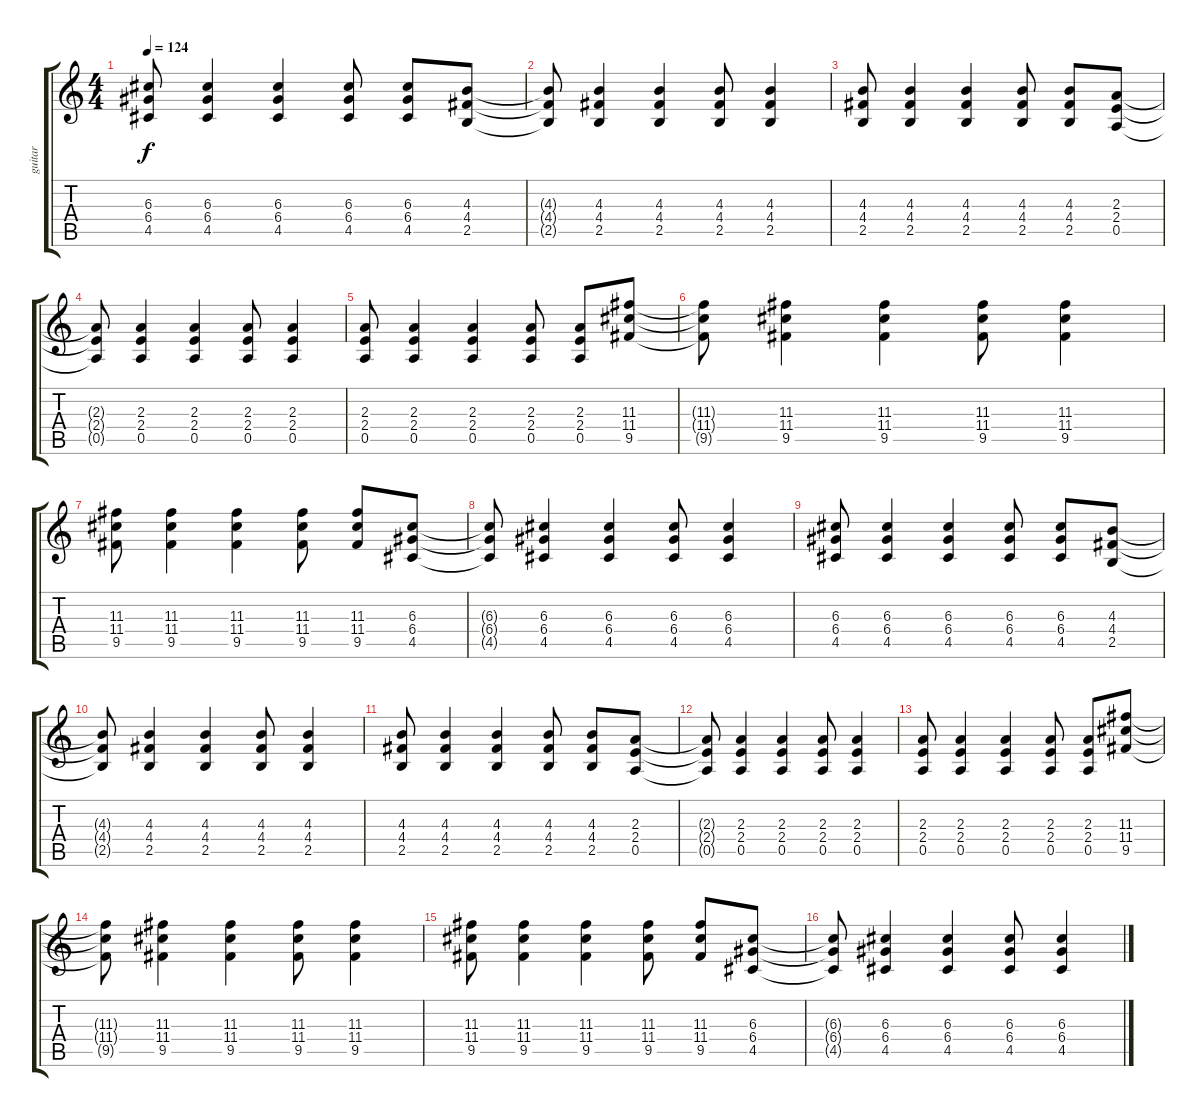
\track ("guitar" "guitar") {instrument distortionguitar}
\staff {score tabs}
\tuning (E4 B3 G3 D3 A2 E2) {hide}
\ts (4 4)
\tempo 124
\clef g2
\ks c
(6.3 6.4 4.5).8{dy f} (6.3 6.4 4.5).4 (6.3 6.4 4.5).4 (6.3 6.4 4.5).8 (6.3 6.4 4.5).8 (4.3 4.4 2.5).8 |
(4.3{t} 4.4{t} 2.5{t}).8 (4.3 4.4 2.5).4 (4.3 4.4 2.5).4 (4.3 4.4 2.5).8 (4.3 4.4 2.5).4 |
(4.3 4.4 2.5).8 (4.3 4.4 2.5).4 (4.3 4.4 2.5).4 (4.3 4.4 2.5).8 (4.3 4.4 2.5).8 (2.3 2.4 0.5).8 |
(2.3{t} 2.4{t} 0.5{t}).8 (2.3 2.4 0.5).4 (2.3 2.4 0.5).4 (2.3 2.4 0.5).8 (2.3 2.4 0.5).4 |
(2.3 2.4 0.5).8 (2.3 2.4 0.5).4 (2.3 2.4 0.5).4 (2.3 2.4 0.5).8 (2.3 2.4 0.5).8 (11.3 11.4 9.5).8 |
(11.3{t} 11.4{t} 9.5{t}).8 (11.3 11.4 9.5).4 (11.3 11.4 9.5).4 (11.3 11.4 9.5).8 (11.3 11.4 9.5).4 |
(11.3 11.4 9.5).8 (11.3 11.4 9.5).4 (11.3 11.4 9.5).4 (11.3 11.4 9.5).8 (11.3 11.4 9.5).8 (6.3 6.4 4.5).8 |
(6.3{t} 6.4{t} 4.5{t}).8 (6.3 6.4 4.5).4 (6.3 6.4 4.5).4 (6.3 6.4 4.5).8 (6.3 6.4 4.5).4 |
(6.3 6.4 4.5).8 (6.3 6.4 4.5).4 (6.3 6.4 4.5).4 (6.3 6.4 4.5).8 (6.3 6.4 4.5).8 (4.3 4.4 2.5).8 |
(4.3{t} 4.4{t} 2.5{t}).8 (4.3 4.4 2.5).4 (4.3 4.4 2.5).4 (4.3 4.4 2.5).8 (4.3 4.4 2.5).4 |
(4.3 4.4 2.5).8 (4.3 4.4 2.5).4 (4.3 4.4 2.5).4 (4.3 4.4 2.5).8 (4.3 4.4 2.5).8 (2.3 2.4 0.5).8 |
(2.3{t} 2.4{t} 0.5{t}).8 (2.3 2.4 0.5).4 (2.3 2.4 0.5).4 (2.3 2.4 0.5).8 (2.3 2.4 0.5).4 |
(2.3 2.4 0.5).8 (2.3 2.4 0.5).4 (2.3 2.4 0.5).4 (2.3 2.4 0.5).8 (2.3 2.4 0.5).8 (11.3 11.4 9.5).8 |
(11.3{t} 11.4{t} 9.5{t}).8 (11.3 11.4 9.5).4 (11.3 11.4 9.5).4 (11.3 11.4 9.5).8 (11.3 11.4 9.5).4 |
(11.3 11.4 9.5).8 (11.3 11.4 9.5).4 (11.3 11.4 9.5).4 (11.3 11.4 9.5).8 (11.3 11.4 9.5).8 (6.3 6.4 4.5).8 |
(6.3{t} 6.4{t} 4.5{t}).8 (6.3 6.4 4.5).4 (6.3 6.4 4.5).4 (6.3 6.4 4.5).8 (6.3 6.4 4.5).4
